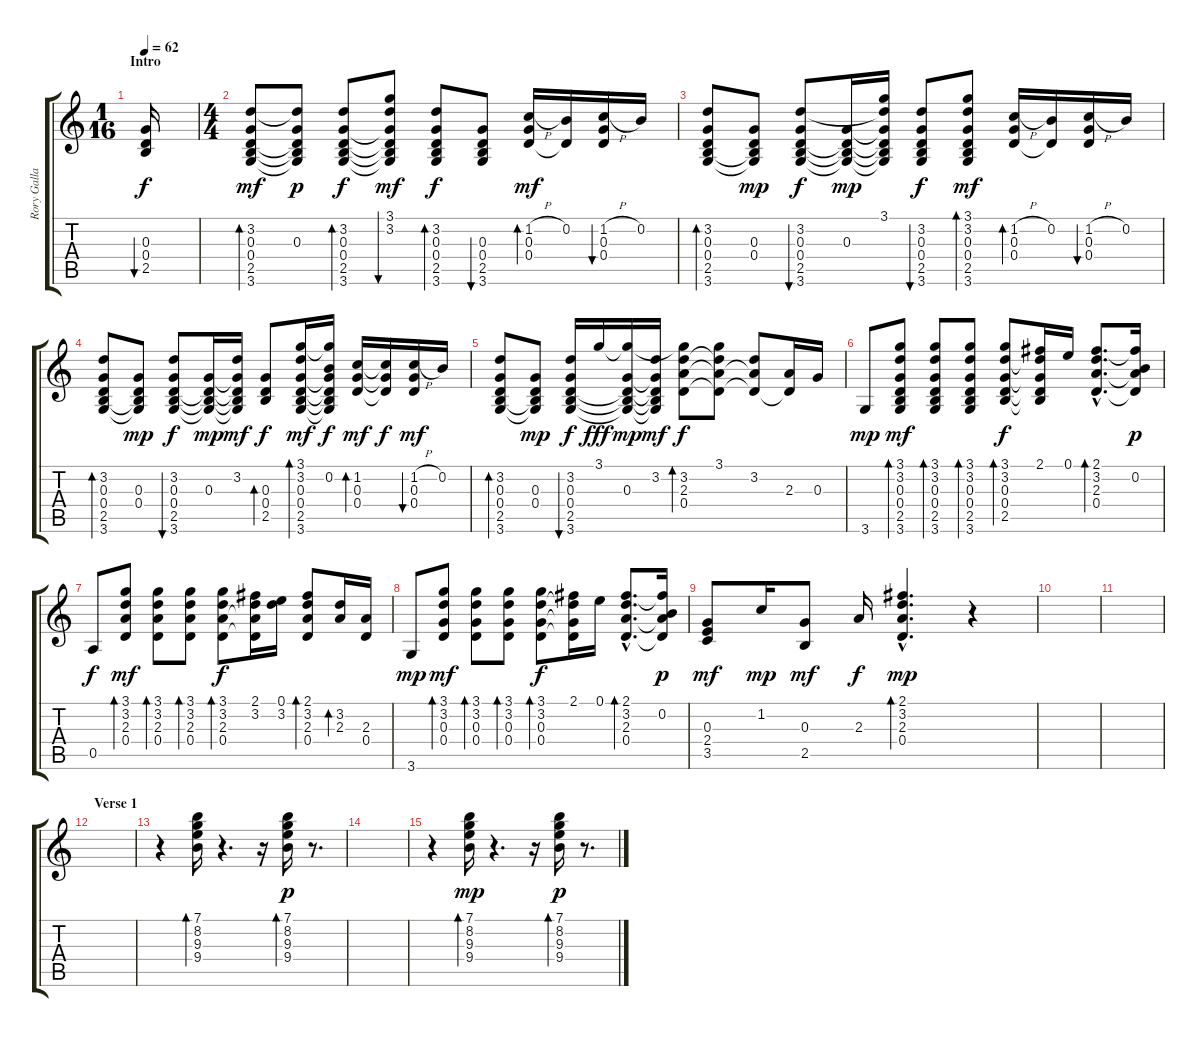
\track ("Rory Gallagher" "Rory Galla") {instrument electricguitarclean}
\staff {score tabs}
\tuning (E4 B3 G3 D3 A2 E2) {hide}
\ts (1 16)
\section ("" "Intro")
\tempo 62
\clef g2
\ks c
(0.3 0.4 2.5).16{bu 60 dy f instrument electricguitarclean} |
\ts (4 4)
(3.2 0.3 0.4 2.5 3.6).8{bd 60 dy mf} (3.2{t} 0.3 0.4{t} 2.5{t} 3.6{t}).8{dy p} (3.2 0.3 0.4 2.5 3.6).8{bd 60 dy f} (3.1 3.2 0.3{t} 0.4{t} 2.5{t} 3.6{t}).8{bu 60 dy mf} (3.2 0.3 0.4 2.5 3.6).8{bd 60 dy f} (0.3 0.4 2.5 3.6).8{bu 30} (1.2{h} 0.3 0.4).16{bd 30 dy mf} (0.2 0.4{t}).16 (1.2{h} 0.3 0.4).16{bu 30} 0.2.16 |
(3.2 0.3 0.4 2.5 3.6).8{bd 60} (0.3 0.4 2.5{t} 3.6{t}).8{dy mp} (3.2 0.3 0.4 2.5 3.6).8{bu 30 dy f} (0.3 0.4{t} 2.5{t} 3.6{t}).16{dy mp} (3.1 3.2{t} 0.3{t} 0.4{t} 2.5{t} 3.6{t}).16 (3.2 0.3 0.4 2.5 3.6).8{bu 30 dy f} (3.1 3.2 0.3 0.4 2.5 3.6).8{bd 30 dy mf} (1.2{h} 0.3 0.4).16{bd 30} (0.2 0.4{t}).16 (1.2{h} 0.3 0.4).16{bu 30} 0.2.16 |
(3.2 0.3 0.4 2.5 3.6).8{bd 60} (0.3 0.4 2.5{t} 3.6{t}).8{dy mp} (3.2 0.3 0.4 2.5 3.6).8{bu 30 dy f} (0.3 0.4{t} 2.5{t} 3.6{t}).16{dy mp} (3.2 0.3{t} 0.4{t} 2.5{t} 3.6{t}).16{dy mf} (0.3 0.4 2.5).8{bd 60 dy f} (3.1 3.2 0.3 0.4 2.5 3.6).16{bd 30 dy mf} (3.1{t} 0.2 0.3{t} 0.4{t} 2.5{t} 3.6{t}).16{dy f} (1.2 0.3 0.4).16{bd 120 dy mf} (1.2{t} 0.3{t} 0.4{t}).16{dy f} (1.2{h} 0.3 0.4).16{bu 30 dy mf} 0.2.16 |
(3.2 0.3 0.4 2.5 3.6).8{bd 60} (0.3 0.4 2.5{t} 3.6{t}).8{dy mp} (3.2 0.3 0.4 2.5 3.6).16{bu 30 dy f} 3.1.16{dy fff} (3.1{t} 0.3 0.4{t} 2.5{t} 3.6{t}).16{dy mp} (3.2 0.3{t} 0.4{t} 2.5{t} 3.6{t}).16{dy mf} (3.1{t} 3.2 2.3 0.4).8{bd 120 dy f} (3.1 3.2{t} 2.3{t} 0.4{t}).8 (3.2 2.3{t} 0.4{t}).8 (2.3 0.4{t}).16 0.3.16 |
3.6.8{dy mp} (3.1 3.2 0.3 0.4 2.5 3.6).8{bd 60 dy mf} (3.1 3.2 0.3 0.4 2.5 3.6).8{bd 60} (3.1 3.2 0.3 0.4 2.5 3.6).8{bd 60} (3.1 3.2 0.3 0.4 2.5).8{bd 30 dy f} (2.1 3.2{t} 0.3{t} 0.4{t} 2.5{t}).16 0.1.16 (2.1{hac} 3.2{hac} 2.3{hac} 0.4{hac}).8{d bd 60} (2.1{t} 0.2 2.3{t} 0.4{t}).16{dy p} |
0.5.8{dy f} (3.1 3.2 2.3 0.4).8{bd 60 dy mf} (3.1 3.2 2.3 0.4).8{bd 60} (3.1 3.2 2.3 0.4).8{bd 60} (3.1 3.2 2.3 0.4).8{bd 30 dy f} (2.1 3.2 2.3{t} 0.4{t}).16 (0.1 3.2).16 (2.1 3.2 2.3 0.4).8{bd 60} (3.2 2.3).16{bd 60} (2.3 0.4).16 |
3.6.8{dy mp} (3.1 3.2 0.3 0.4).8{bd 60 dy mf} (3.1 3.2 0.3 0.4).8{bd 60} (3.1 3.2 0.3 0.4).8{bd 60} (3.1 3.2 0.3 0.4).8{bd 30 dy f} (2.1 3.2{t} 0.3{t} 0.4{t}).16 0.1.16 (2.1{hac} 3.2{hac} 2.3{hac} 0.4{hac}).8{d bd 60} (2.1{t} 0.2 2.3{t} 0.4{t}).16{dy p} |
(0.3 2.4 3.5).8{dy mf} 1.2.16{dy mp} (0.3 2.5).8{dy mf} 2.3.16{dy f} (2.1{hac} 3.2{hac} 2.3{hac} 0.4{hac}).4{d bd 60 dy mp} r.4 |
|
|
\section ("" "Verse 1")
|
r.4 (7.1 8.2 9.3 9.4).16{bd 30} r.4{d} r.16 (7.1 8.2 9.3 9.4).16{bd 30 dy p} r.8{d} |
|
r.4 (7.1 8.2 9.3 9.4).16{bd 30 dy mp} r.4{d} r.16 (7.1 8.2 9.3 9.4).16{bd 30 dy p} r.8{d}
